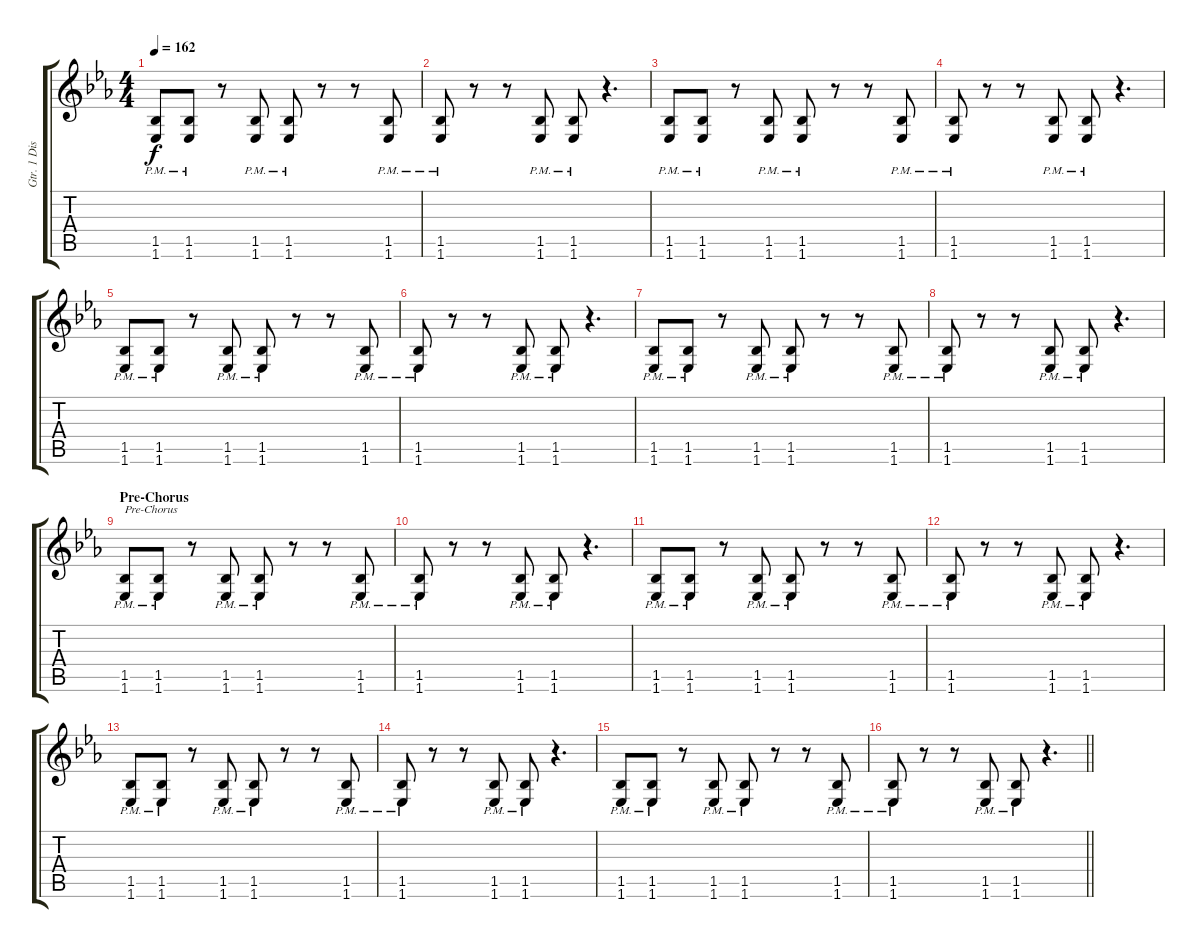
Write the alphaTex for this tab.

\track ("Gtr. 1 Distortion" "Gtr. 1 Dis") {instrument distortionguitar}
\staff {score tabs}
\tuning (E4 B3 G3 D3 A2 D2) {hide}
\ts (4 4)
\tempo 162
\clef g2
\ks eb
(1.5 1.6{pm}).8{dy f} (1.5{pm} 1.6{pm}).8 r.8 (1.5{pm} 1.6{pm}).8 (1.5{pm} 1.6{pm}).8 r.8 r.8 (1.5{pm} 1.6{pm}).8 |
(1.5{pm} 1.6{pm}).8 r.8 r.8 (1.5{pm} 1.6{pm}).8 (1.5{pm} 1.6{pm}).8 r.4{d} |
(1.5 1.6{pm}).8 (1.5{pm} 1.6{pm}).8 r.8 (1.5{pm} 1.6{pm}).8 (1.5{pm} 1.6{pm}).8 r.8 r.8 (1.5{pm} 1.6{pm}).8 |
(1.5{pm} 1.6{pm}).8 r.8 r.8 (1.5{pm} 1.6{pm}).8 (1.5{pm} 1.6{pm}).8 r.4{d} |
(1.5 1.6{pm}).8 (1.5{pm} 1.6{pm}).8 r.8 (1.5{pm} 1.6{pm}).8 (1.5{pm} 1.6{pm}).8 r.8 r.8 (1.5{pm} 1.6{pm}).8 |
(1.5{pm} 1.6{pm}).8 r.8 r.8 (1.5{pm} 1.6{pm}).8 (1.5{pm} 1.6{pm}).8 r.4{d} |
(1.5 1.6{pm}).8 (1.5{pm} 1.6{pm}).8 r.8 (1.5{pm} 1.6{pm}).8 (1.5{pm} 1.6{pm}).8 r.8 r.8 (1.5{pm} 1.6{pm}).8 |
(1.5{pm} 1.6{pm}).8 r.8 r.8 (1.5{pm} 1.6{pm}).8 (1.5{pm} 1.6{pm}).8 r.4{d} |
\section ("" "Pre-Chorus")
(1.5 1.6{pm}).8{txt "Pre-Chorus"} (1.5{pm} 1.6{pm}).8 r.8 (1.5{pm} 1.6{pm}).8 (1.5{pm} 1.6{pm}).8 r.8 r.8 (1.5{pm} 1.6{pm}).8 |
(1.5{pm} 1.6{pm}).8 r.8 r.8 (1.5{pm} 1.6{pm}).8 (1.5{pm} 1.6{pm}).8 r.4{d} |
(1.5 1.6{pm}).8 (1.5{pm} 1.6{pm}).8 r.8 (1.5{pm} 1.6{pm}).8 (1.5{pm} 1.6{pm}).8 r.8 r.8 (1.5{pm} 1.6{pm}).8 |
(1.5{pm} 1.6{pm}).8 r.8 r.8 (1.5{pm} 1.6{pm}).8 (1.5{pm} 1.6{pm}).8 r.4{d} |
(1.5 1.6{pm}).8 (1.5{pm} 1.6{pm}).8 r.8 (1.5{pm} 1.6{pm}).8 (1.5{pm} 1.6{pm}).8 r.8 r.8 (1.5{pm} 1.6{pm}).8 |
(1.5{pm} 1.6{pm}).8 r.8 r.8 (1.5{pm} 1.6{pm}).8 (1.5{pm} 1.6{pm}).8 r.4{d} |
(1.5 1.6{pm}).8 (1.5{pm} 1.6{pm}).8 r.8 (1.5{pm} 1.6{pm}).8 (1.5{pm} 1.6{pm}).8 r.8 r.8 (1.5{pm} 1.6{pm}).8 |
\barLineRight lightlight
(1.5{pm} 1.6{pm}).8 r.8 r.8 (1.5{pm} 1.6{pm}).8 (1.5{pm} 1.6{pm}).8 r.4{d}
